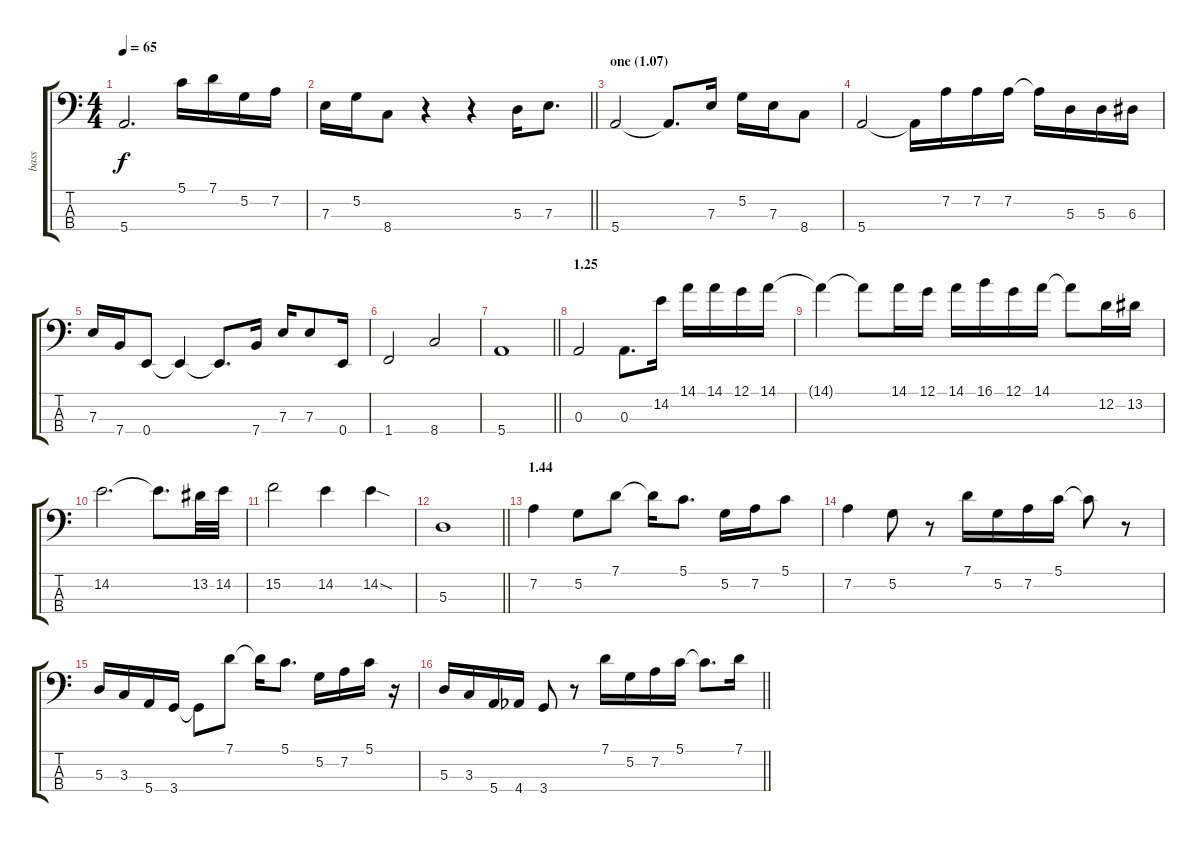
\track ("bass" "bass") {instrument electricbassfinger}
\staff {score tabs}
\tuning (G2 D2 A1 E1) {hide}
\ts (4 4)
\tempo 65
\clef f4
\ks c
5.4.2{d dy f} 5.1.16 7.1.16 5.2.16 7.2.16 |
\barLineRight lightlight
7.3.16 5.2.16 8.4.8 r.4 r.4 5.3.16 7.3.8{d} |
\section ("" "one (1.07)")
5.4.2 5.4{t}.8{d} 7.3.16 5.2.16 7.3.16 8.4.8 |
5.4.2 5.4{t}.16 7.2.16 7.2.16 7.2.16 7.2{t}.16 5.3.16 5.3.16 6.3.16 |
7.3.16 7.4.16 0.4.8 0.4{t}.4 0.4{t}.8{d} 7.4.16 7.3.16 7.3.8 0.4.16 |
1.4.2 8.4.2 |
\barLineRight lightlight
5.4.1 |
\section ("" "1.25")
0.3.2 0.3.8{d} 14.2.16 14.1.16 14.1.16 12.1.16 14.1.16 |
14.1{t}.4 14.1{t}.8 14.1.16 12.1.16 14.1.16 16.1.16 12.1.16 14.1.16 14.1{t}.8 12.2.16 13.2.16 |
14.2.2{d} 14.2{t}.8{d} 13.2.32 14.2.32 |
15.2.2 14.2.4 14.2{sod}.4 |
\barLineRight lightlight
5.3.1 |
\section ("" "1.44")
7.2.4 5.2.8 7.1.8 7.1{t}.16 5.1.8{d} 5.2.16 7.2.16 5.1.8 |
7.2.4 5.2.8 r.8 7.1.16 5.2.16 7.2.16 5.1.16 5.1{t}.8 r.8 |
5.3.16 3.3.16 5.4.16 3.4.16 3.4{t}.8 7.1.8 7.1{t}.16 5.1.8{d} 5.2.16 7.2.16 5.1.16 r.16 |
\barLineRight lightlight
5.3.16 3.3.16 5.4.16 4.4{acc b}.16 3.4.8 r.8 7.1.16 5.2.16 7.2.16 5.1.16 5.1{t}.8{d} 7.1.16
